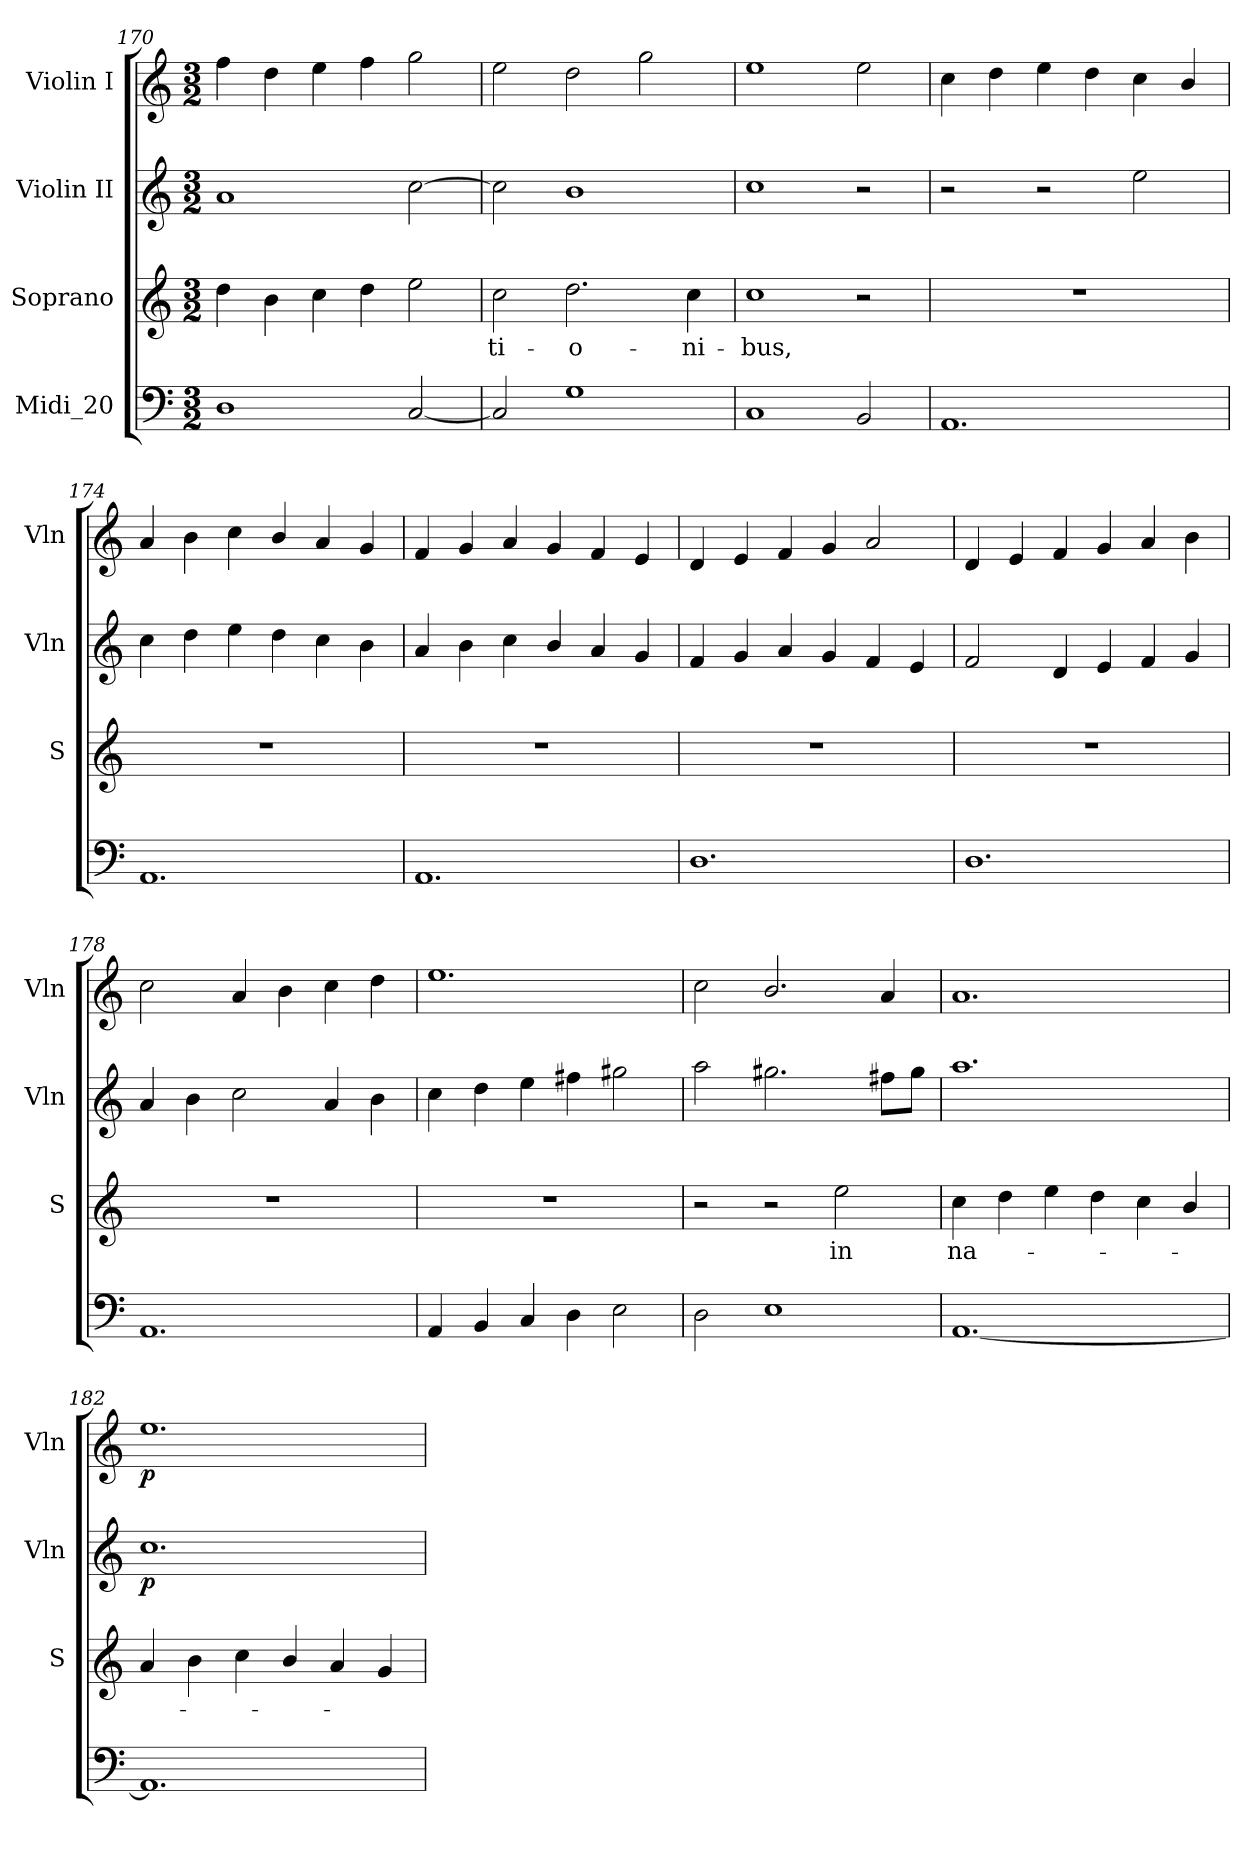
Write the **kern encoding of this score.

**kern	**kern	**text	**kern	**dynam	**kern	**dynam
*part4	*part3	*part3	*part2	*part2	*part1	*part1
*staff4	*staff3	*staff3	*staff2	*staff2	*staff1	*staff1
*I"Midi_20	*I"Soprano	*	*I"Violin II	*	*I"Violin I	*
*	*I'S	*	*I'Vln	*	*I'Vln	*
*clefF4	*clefG2	*	*clefG2	*	*clefG2	*
*k[]	*k[]	*	*k[]	*	*k[]	*
*C:	*C:	*	*C:	*	*C:	*
*M3/2	*M3/2	*	*M3/2	*	*M3/2	*
=170	=170	=170	=170	=170	=170	=170
1D	4dd	.	1a	.	4ff	.
.	4b	.	.	.	4dd	.
.	4cc	.	.	.	4ee	.
.	4dd	.	.	.	4ff	.
[2C	2ee	.	[2cc	.	2gg	.
=171	=171	=171	=171	=171	=171	=171
!	!	!LO:LY:b	!	!	!	!
2C]	2cc	ti-	2cc]	.	2ee	.
!	!	!LO:LY:b	!	!	!	!
1G	2.dd	-o-	1b	.	2dd	.
.	.	.	.	.	2gg	.
!	!	!LO:LY:b	!	!	!	!
.	4cc	-ni-	.	.	.	.
=172	=172	=172	=172	=172	=172	=172
!	!	!LO:LY:b	!	!	!	!
1C	1cc	-bus,	1cc	.	1ee	.
2BB	2r	.	2r	.	2ee	.
=173	=173	=173	=173	=173	=173	=173
!	!LO:N:vis=1	!	!	!	!	!
1.AA	1.r	.	2r	.	4cc	.
.	.	.	.	.	4dd	.
.	.	.	2r	.	4ee	.
.	.	.	.	.	4dd	.
.	.	.	2ee	.	4cc	.
.	.	.	.	.	4b/	.
=174	=174	=174	=174	=174	=174	=174
!	!LO:N:vis=1	!	!	!	!	!
1.AA	1.r	.	4cc	.	4a	.
.	.	.	4dd	.	4b	.
.	.	.	4ee	.	4cc	.
.	.	.	4dd	.	4b/	.
.	.	.	4cc	.	4a	.
.	.	.	4b	.	4g	.
!!LO:LB:g=z
=175	=175	=175	=175	=175	=175	=175
!	!LO:N:vis=1	!	!	!	!	!
1.AA	1.r	.	4a	.	4f	.
.	.	.	4b	.	4g	.
.	.	.	4cc	.	4a	.
.	.	.	4b/	.	4g	.
.	.	.	4a	.	4f	.
.	.	.	4g	.	4e	.
=176	=176	=176	=176	=176	=176	=176
!	!LO:N:vis=1	!	!	!	!	!
1.D	1.r	.	4f	.	4d	.
.	.	.	4g	.	4e	.
.	.	.	4a	.	4f	.
.	.	.	4g	.	4g	.
.	.	.	4f	.	2a	.
.	.	.	4e	.	.	.
=177	=177	=177	=177	=177	=177	=177
!	!LO:N:vis=1	!	!	!	!	!
1.D	1.r	.	2f	.	4d	.
.	.	.	.	.	4e	.
.	.	.	4d	.	4f	.
.	.	.	4e	.	4g	.
.	.	.	4f	.	4a	.
.	.	.	4g	.	4b	.
=178	=178	=178	=178	=178	=178	=178
!	!LO:N:vis=1	!	!	!	!	!
1.AA	1.r	.	4a	.	2cc	.
.	.	.	4b	.	.	.
.	.	.	2cc	.	4a	.
.	.	.	.	.	4b	.
.	.	.	4a	.	4cc	.
.	.	.	4b	.	4dd	.
=179	=179	=179	=179	=179	=179	=179
!	!LO:N:vis=1	!	!	!	!	!
4AA	1.r	.	4cc	.	1.ee	.
4BB	.	.	4dd	.	.	.
4C	.	.	4ee	.	.	.
4D	.	.	4ff#X	.	.	.
2E	.	.	2gg#X	.	.	.
=180	=180	=180	=180	=180	=180	=180
2D	2r	.	2aa	.	2cc	.
1E	2r	.	2.gg#X	.	2.b/	.
!	!	!LO:LY:b	!	!	!	!
.	2ee	in	.	.	.	.
.	.	.	8ff#XL	.	4a	.
.	.	.	8gg#J	.	.	.
=181	=181	=181	=181	=181	=181	=181
!	!	!LO:LY:b	!	!	!	!
[1.AA	4cc	na-	1.aa	.	1.a	.
.	4dd	.	.	.	.	.
.	4ee	.	.	.	.	.
.	4dd	.	.	.	.	.
.	4cc	.	.	.	.	.
.	4b/	.	.	.	.	.
=182	=182	=182	=182	=182	=182	=182
!	!	!	!	!LO:DY:b	!	!LO:DY:b
1.AA]	4a	.	1.cc	p	1.ee	p
.	4b	.	.	.	.	.
.	4cc	.	.	.	.	.
.	4b/	.	.	.	.	.
.	4a	.	.	.	.	.
.	4g	.	.	.	.	.
=	=	=	=	=	=	=
*-	*-	*-	*-	*-	*-	*-
